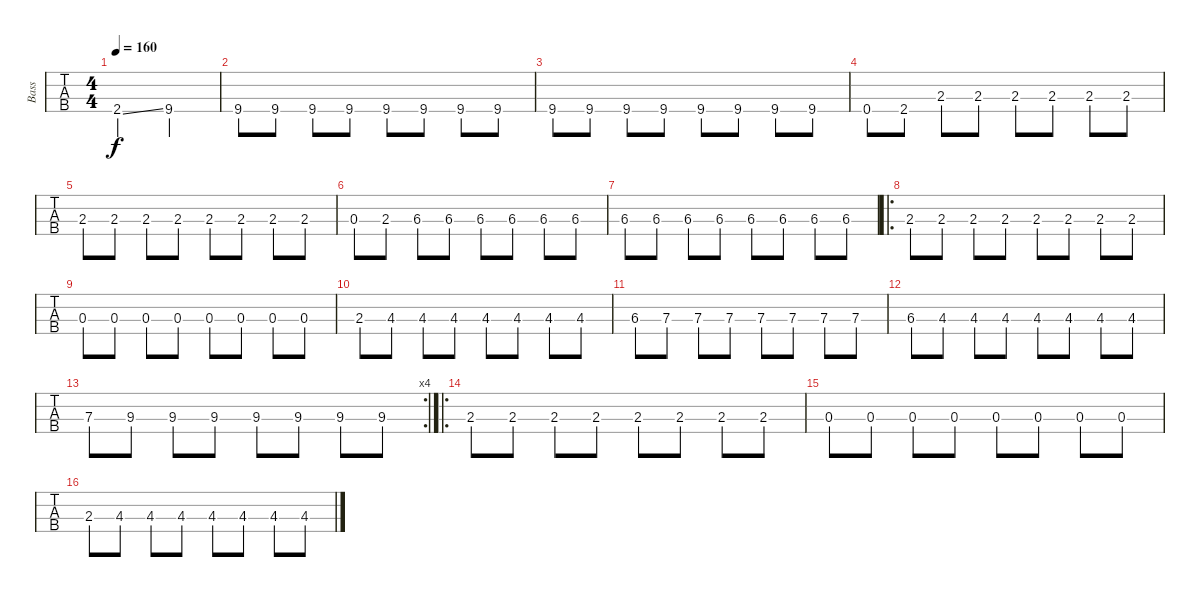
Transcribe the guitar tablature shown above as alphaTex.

\track ("Bass" "Bass") {instrument electricbasspick}
\staff {tabs}
\tuning (Eb2 Bb1 F1 C1) {hide}
\ts (4 4)
\tempo 160
\clef f4
\ks c
2.4{ss}.2{dy f instrument electricbasspick} 9.4.2 |
9.4.8 9.4.8 9.4.8 9.4.8 9.4.8 9.4.8 9.4.8 9.4.8 |
9.4.8 9.4.8 9.4.8 9.4.8 9.4.8 9.4.8 9.4.8 9.4.8 |
0.4.8 2.4.8 2.3.8 2.3.8 2.3.8 2.3.8 2.3.8 2.3.8 |
2.3.8 2.3.8 2.3.8 2.3.8 2.3.8 2.3.8 2.3.8 2.3.8 |
0.3.8 2.3.8 6.3.8 6.3.8 6.3.8 6.3.8 6.3.8 6.3.8 |
6.3.8 6.3.8 6.3.8 6.3.8 6.3.8 6.3.8 6.3.8 6.3.8 |
\ro
2.3.8 2.3.8 2.3.8 2.3.8 2.3.8 2.3.8 2.3.8 2.3.8 |
0.3.8 0.3.8 0.3.8 0.3.8 0.3.8 0.3.8 0.3.8 0.3.8 |
2.3.8 4.3.8 4.3.8 4.3.8 4.3.8 4.3.8 4.3.8 4.3.8 |
6.3.8 7.3.8 7.3.8 7.3.8 7.3.8 7.3.8 7.3.8 7.3.8 |
6.3.8 4.3.8 4.3.8 4.3.8 4.3.8 4.3.8 4.3.8 4.3.8 |
\rc 4
7.3.8 9.3.8 9.3.8 9.3.8 9.3.8 9.3.8 9.3.8 9.3.8 |
\ro
2.3.8 2.3.8 2.3.8 2.3.8 2.3.8 2.3.8 2.3.8 2.3.8 |
0.3.8 0.3.8 0.3.8 0.3.8 0.3.8 0.3.8 0.3.8 0.3.8 |
2.3.8 4.3.8 4.3.8 4.3.8 4.3.8 4.3.8 4.3.8 4.3.8
